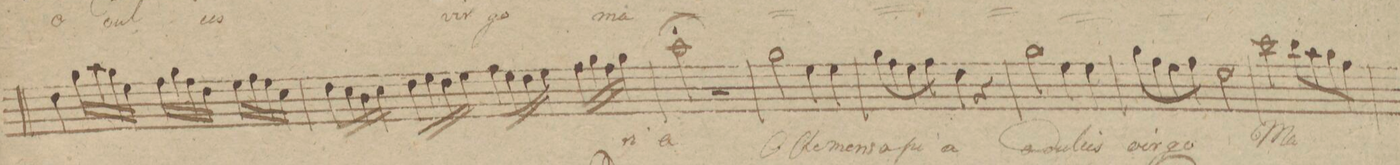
**kern	**text
*I"Canto	*
*clefC1	*
*k[f#c#g#]	*
*met(c)	*
*M4/4	*
4b\	.
16ee\LL	.
16ff#\	.
16ee\	.
16cc#\JJ	.
16dd\LL	.
16ee\	.
16dd\	.
16b\JJ	.
16cc#\LL	.
16dd\	.
16cc#\	.
16a\JJ	.
=165	=165
16b\LL	.
16a\	.
16g#\	.
16a\JJ	.
16b\LL	.
16cc#\	.
16b\	.
16cc#\JJ	.
16dd\LL	.
16cc#\	.
16b\	.
16cc#\JJ	.
16dd\LL	.
16ee\	.
16dd\	.
16ee\JJ	ri-
=166	=166
2ff#;\	-a
2r	.
=167	=167
2ee\	O
4cc#\	Cle-
4cc#\	-mens
=168	=168
8ee\L	o
8dd\	.
8cc#\	pi-
8dd\J	.
4b\	-a
4r	.
=169	=169
2ee\	o
4cc#\	dul-
4cc#\	-cis
=170	=170
8ee\L	vir-
8dd\	.
8cc#\	-go
8dd\J	.
2b\	.
=171	=171
2aa\	Ma-
8gg#\L	.
8ff#\	.
8ee\	.
8dd\J	.
=172	=172
*-	*-
